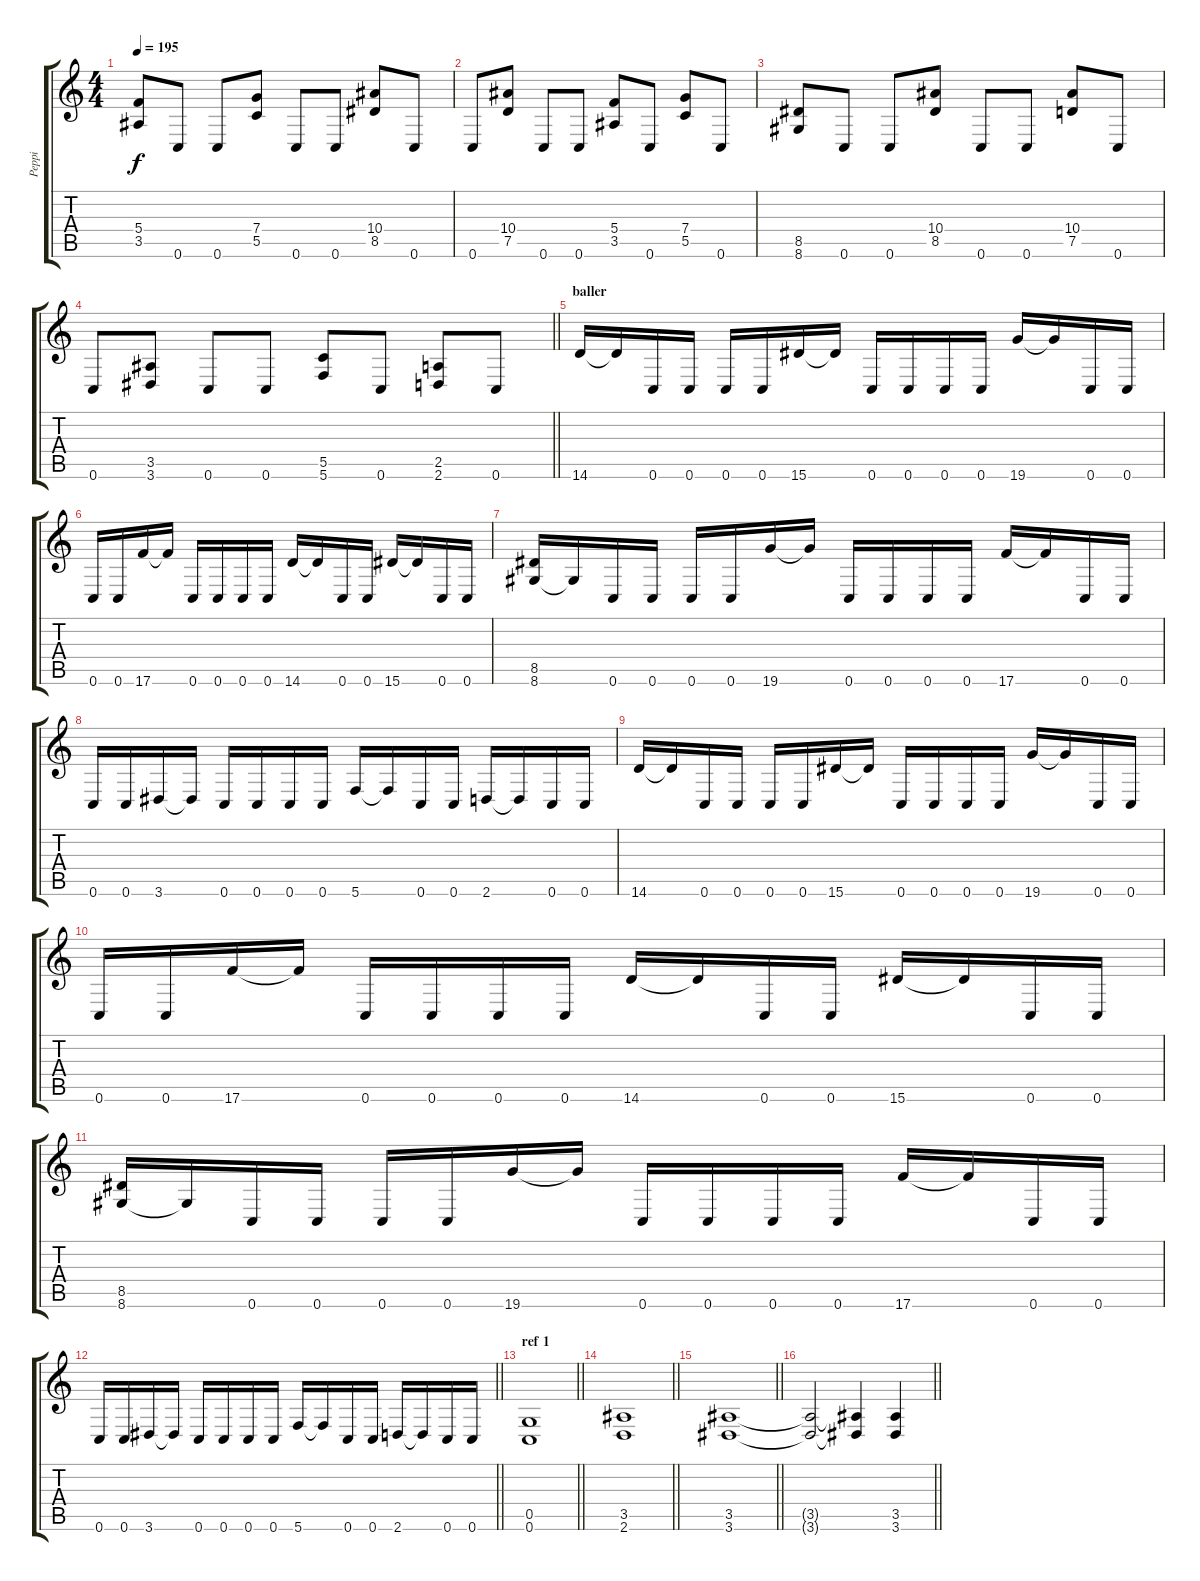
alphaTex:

\track ("Peppi" "Peppi") {instrument distortionguitar}
\staff {score tabs}
\tuning (D4 A3 F3 C3 G2 C2) {hide}
\ts (4 4)
\tempo 195
\clef g2
\ks c
(5.4 3.5).8{dy f} 0.6.8 0.6.8 (7.4 5.5).8 0.6.8 0.6.8 (10.4 8.5).8 0.6.8 |
0.6.8 (10.4 7.5).8 0.6.8 0.6.8 (5.4 3.5).8 0.6.8 (7.4 5.5).8 0.6.8 |
(8.5 8.6).8 0.6.8 0.6.8 (10.4 8.5).8 0.6.8 0.6.8 (10.4 7.5).8 0.6.8 |
\barLineRight lightlight
0.6.8 (3.5 3.6).8 0.6.8 0.6.8 (5.5 5.6).8 0.6.8 (2.5 2.6).8 0.6.8 |
\section ("" "baller")
14.6.16 14.6{t}.16 0.6.16 0.6.16 0.6.16 0.6.16 15.6.16 15.6{t}.16 0.6.16 0.6.16 0.6.16 0.6.16 19.6.16 19.6{t}.16 0.6.16 0.6.16 |
0.6.16 0.6.16 17.6.16 17.6{t}.16 0.6.16 0.6.16 0.6.16 0.6.16 14.6.16 14.6{t}.16 0.6.16 0.6.16 15.6.16 15.6{t}.16 0.6.16 0.6.16 |
(8.5 8.6).16 8.6{t}.16 0.6.16 0.6.16 0.6.16 0.6.16 19.6.16 19.6{t}.16 0.6.16 0.6.16 0.6.16 0.6.16 17.6.16 17.6{t}.16 0.6.16 0.6.16 |
0.6.16 0.6.16 3.6.16 3.6{t}.16 0.6.16 0.6.16 0.6.16 0.6.16 5.6.16 5.6{t}.16 0.6.16 0.6.16 2.6.16 2.6{t}.16 0.6.16 0.6.16 |
14.6.16 14.6{t}.16 0.6.16 0.6.16 0.6.16 0.6.16 15.6.16 15.6{t}.16 0.6.16 0.6.16 0.6.16 0.6.16 19.6.16 19.6{t}.16 0.6.16 0.6.16 |
0.6.16 0.6.16 17.6.16 17.6{t}.16 0.6.16 0.6.16 0.6.16 0.6.16 14.6.16 14.6{t}.16 0.6.16 0.6.16 15.6.16 15.6{t}.16 0.6.16 0.6.16 |
(8.5 8.6).16 8.6{t}.16 0.6.16 0.6.16 0.6.16 0.6.16 19.6.16 19.6{t}.16 0.6.16 0.6.16 0.6.16 0.6.16 17.6.16 17.6{t}.16 0.6.16 0.6.16 |
\barLineRight lightlight
0.6.16 0.6.16 3.6.16 3.6{t}.16 0.6.16 0.6.16 0.6.16 0.6.16 5.6.16 5.6{t}.16 0.6.16 0.6.16 2.6.16 2.6{t}.16 0.6.16 0.6.16 |
\section ("" "ref 1")
\barLineRight lightlight
(0.5 0.6).1 |
\barLineRight lightlight
(3.5 2.6).1 |
\barLineRight lightlight
(3.5 3.6).1 |
\barLineRight lightlight
(3.5{t} 3.6{t}).2 (3.5{t} 3.6{t}).4 (3.5 3.6).4
